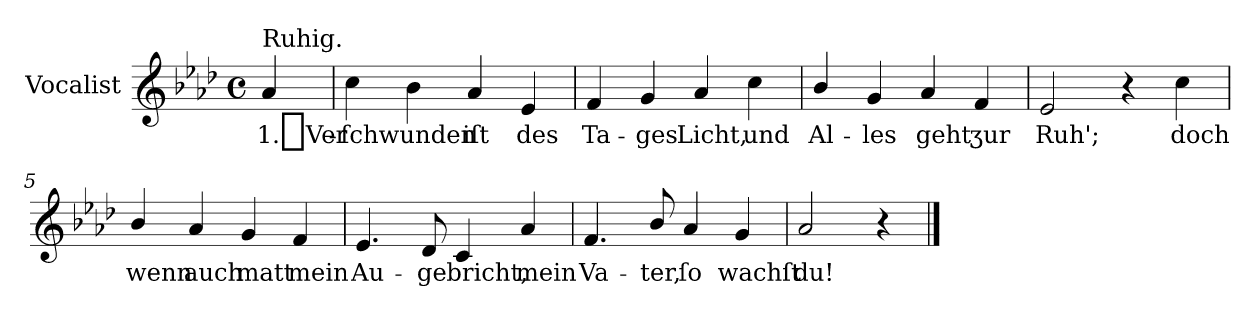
**kern	**text
*part1	*part1
*staff1	*staff1
*I"Vocalist	*
*clefG2	*
*k[b-e-a-d-]	*
*A-:	*
*M4/4	*
*met(c)	*
=	=
!LO:TX:a:t=Ruhig.	!
4a-	1._Ver-
=1	=1
4cc	-ſchwunden
4b-	.
4a-	iſt
4e-	des
=2	=2
4f	Ta-
4g	-ges
4a-	Licht,
4cc	und
=3	=3
4b-/	Al-
4g	-les
4a-	geht
4f	ʒur
=4	=4
2e-	Ruh';
4r	.
4cc	doch
=5	=5
4b-/	wenn
4a-	auch
4g	matt
4f	mein
=6	=6
4.e-	Au-
8d-	-ge
4c	bricht,
4a-	mein
=7	=7
4.f	Va-
8b-/	-ter,
4a-	ſo
4g	wachſt
=8	=8
2a-	du!
4r	.
==	==
*-	*-
